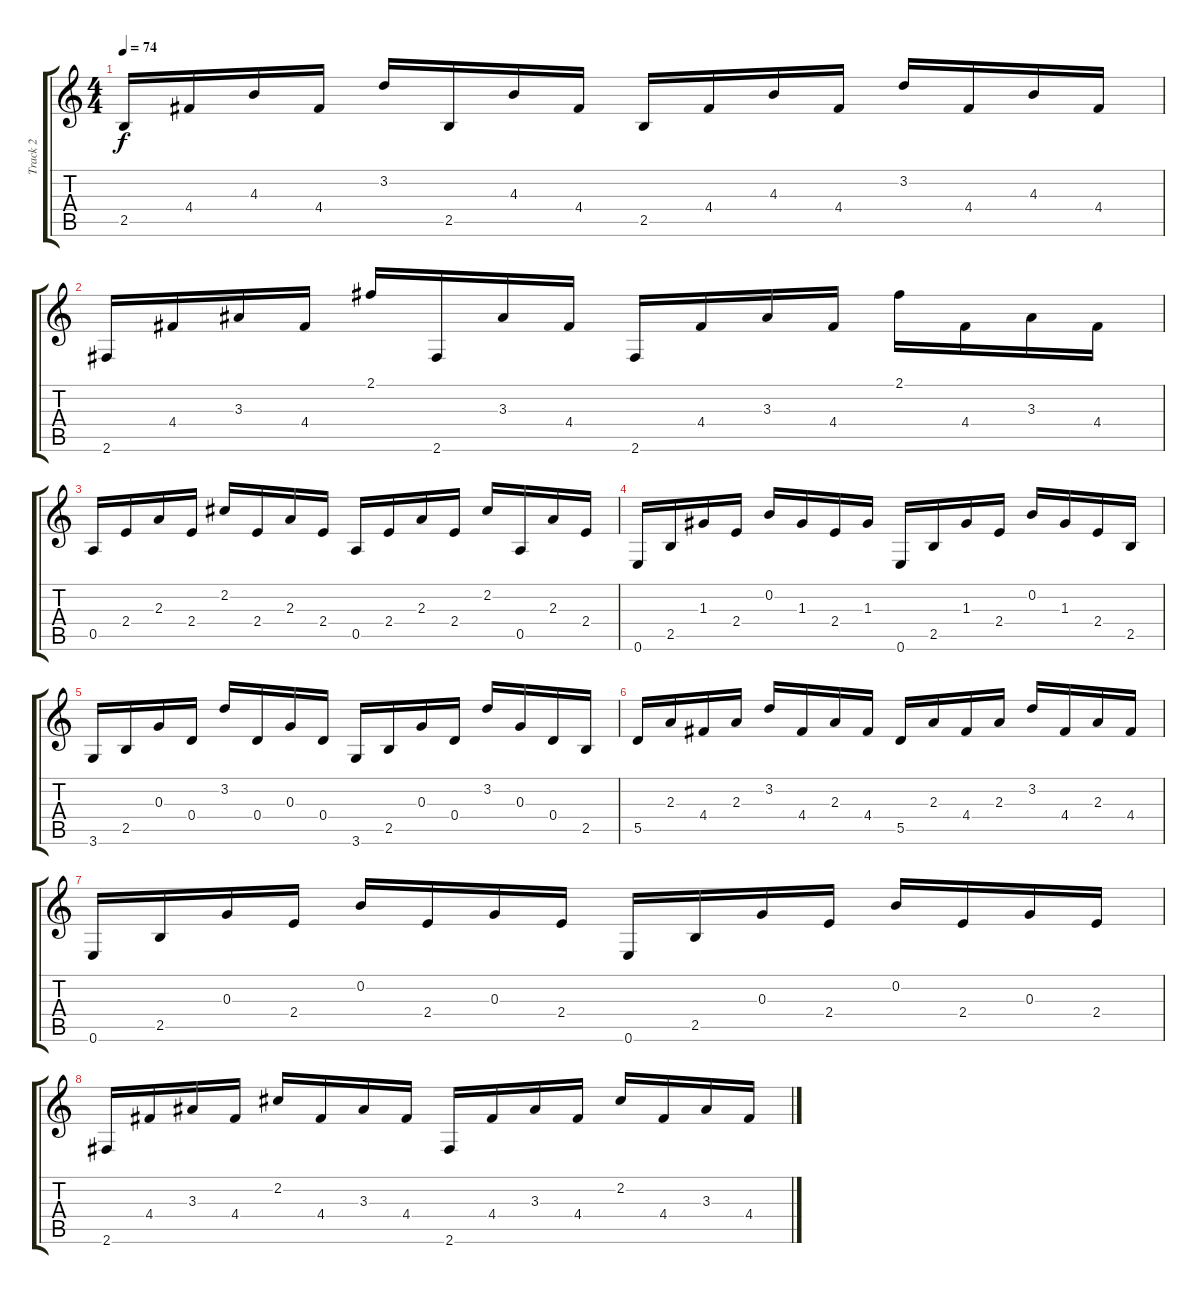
\track ("Track 2" "Track 2") {instrument acousticguitarnylon}
\staff {score tabs}
\tuning (E4 B3 G3 D3 A2 E2) {hide}
\ts (4 4)
\tempo 74
\clef g2
\ks c
2.5.16{dy f instrument acousticguitarnylon} 4.4.16 4.3.16 4.4.16 3.2.16 2.5.16 4.3.16 4.4.16 2.5.16 4.4.16 4.3.16 4.4.16 3.2.16 4.4.16 4.3.16 4.4.16 |
2.6.16 4.4.16 3.3.16 4.4.16 2.1.16 2.6.16 3.3.16 4.4.16 2.6.16 4.4.16 3.3.16 4.4.16 2.1.16 4.4.16 3.3.16 4.4.16 |
0.5.16 2.4.16 2.3.16 2.4.16 2.2.16 2.4.16 2.3.16 2.4.16 0.5.16 2.4.16 2.3.16 2.4.16 2.2.16 0.5.16 2.3.16 2.4.16 |
0.6.16 2.5.16 1.3.16 2.4.16 0.2.16 1.3.16 2.4.16 1.3.16 0.6.16 2.5.16 1.3.16 2.4.16 0.2.16 1.3.16 2.4.16 2.5.16 |
3.6.16 2.5.16 0.3.16 0.4.16 3.2.16 0.4.16 0.3.16 0.4.16 3.6.16 2.5.16 0.3.16 0.4.16 3.2.16 0.3.16 0.4.16 2.5.16 |
5.5.16 2.3.16 4.4.16 2.3.16 3.2.16 4.4.16 2.3.16 4.4.16 5.5.16 2.3.16 4.4.16 2.3.16 3.2.16 4.4.16 2.3.16 4.4.16 |
0.6.16 2.5.16 0.3.16 2.4.16 0.2.16 2.4.16 0.3.16 2.4.16 0.6.16 2.5.16 0.3.16 2.4.16 0.2.16 2.4.16 0.3.16 2.4.16 |
2.6.16 4.4.16 3.3.16 4.4.16 2.2.16 4.4.16 3.3.16 4.4.16 2.6.16 4.4.16 3.3.16 4.4.16 2.2.16 4.4.16 3.3.16 4.4.16
